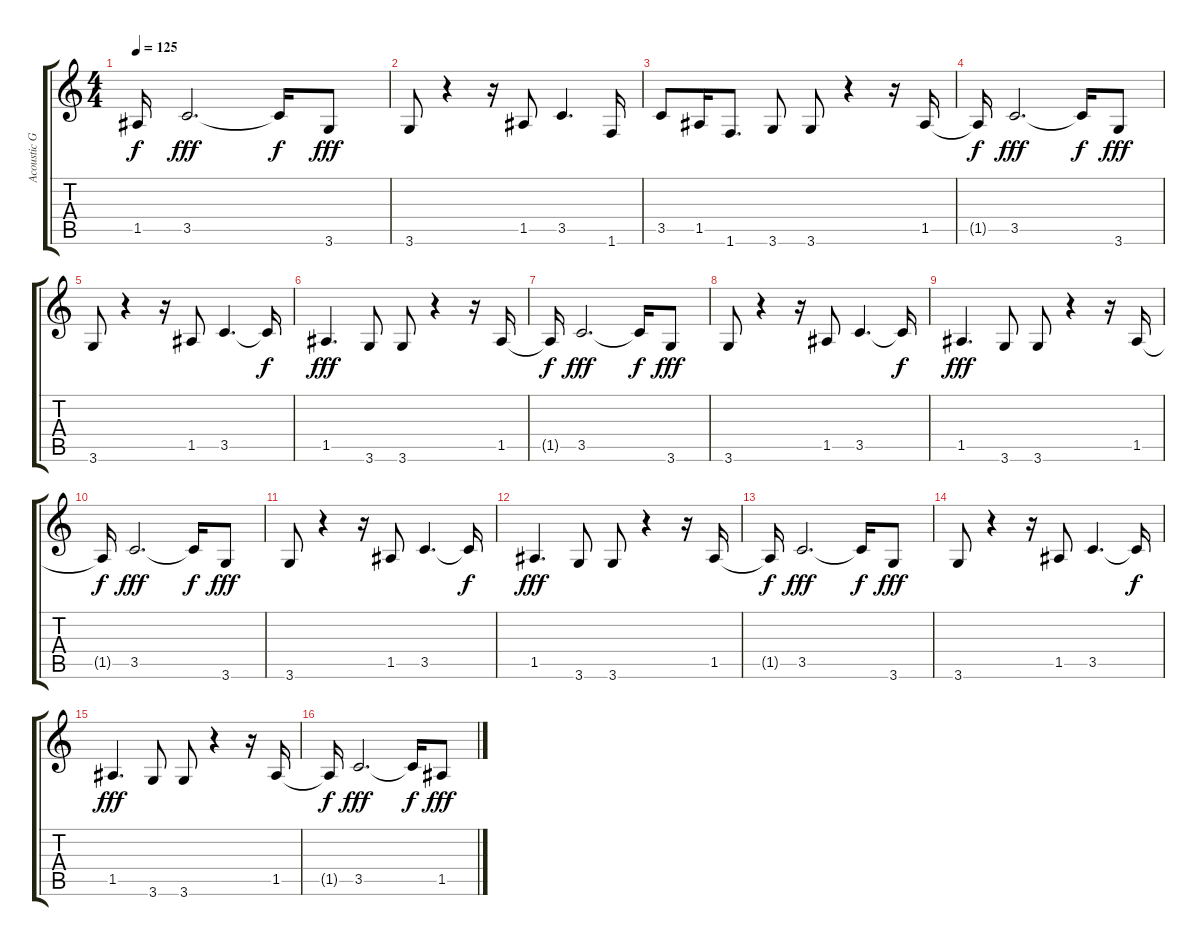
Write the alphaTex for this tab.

\track ("Acoustic Guitar" "Acoustic G") {instrument acousticguitarnylon}
\staff {score tabs}
\tuning (E4 B3 G3 D3 A2 E2) {hide}
\ts (4 4)
\tempo 125
\clef g2
\ks c
1.5{t}.16{dy f} 3.5.2{d dy fff} 3.5{t}.16{dy f} 3.6.8{dy fff} |
3.6.8 r.4 r.16 1.5.8 3.5.4{d} 1.6.16 |
3.5.8 1.5.16 1.6.8{d} 3.6.8 3.6.8 r.4 r.16 1.5.16 |
1.5{t}.16{dy f} 3.5.2{d dy fff} 3.5{t}.16{dy f} 3.6.8{dy fff} |
3.6.8 r.4 r.16 1.5.8 3.5.4{d} 3.5{t}.16{dy f} |
1.5.4{d dy fff} 3.6.8 3.6.8 r.4 r.16 1.5.16 |
1.5{t}.16{dy f} 3.5.2{d dy fff} 3.5{t}.16{dy f} 3.6.8{dy fff} |
3.6.8 r.4 r.16 1.5.8 3.5.4{d} 3.5{t}.16{dy f} |
1.5.4{d dy fff} 3.6.8 3.6.8 r.4 r.16 1.5.16 |
1.5{t}.16{dy f} 3.5.2{d dy fff} 3.5{t}.16{dy f} 3.6.8{dy fff} |
3.6.8 r.4 r.16 1.5.8 3.5.4{d} 3.5{t}.16{dy f} |
1.5.4{d dy fff} 3.6.8 3.6.8 r.4 r.16 1.5.16 |
1.5{t}.16{dy f} 3.5.2{d dy fff} 3.5{t}.16{dy f} 3.6.8{dy fff} |
3.6.8 r.4 r.16 1.5.8 3.5.4{d} 3.5{t}.16{dy f} |
1.5.4{d dy fff} 3.6.8 3.6.8 r.4 r.16 1.5.16 |
1.5{t}.16{dy f} 3.5.2{d dy fff} 3.5{t}.16{dy f} 1.5.8{dy fff}
